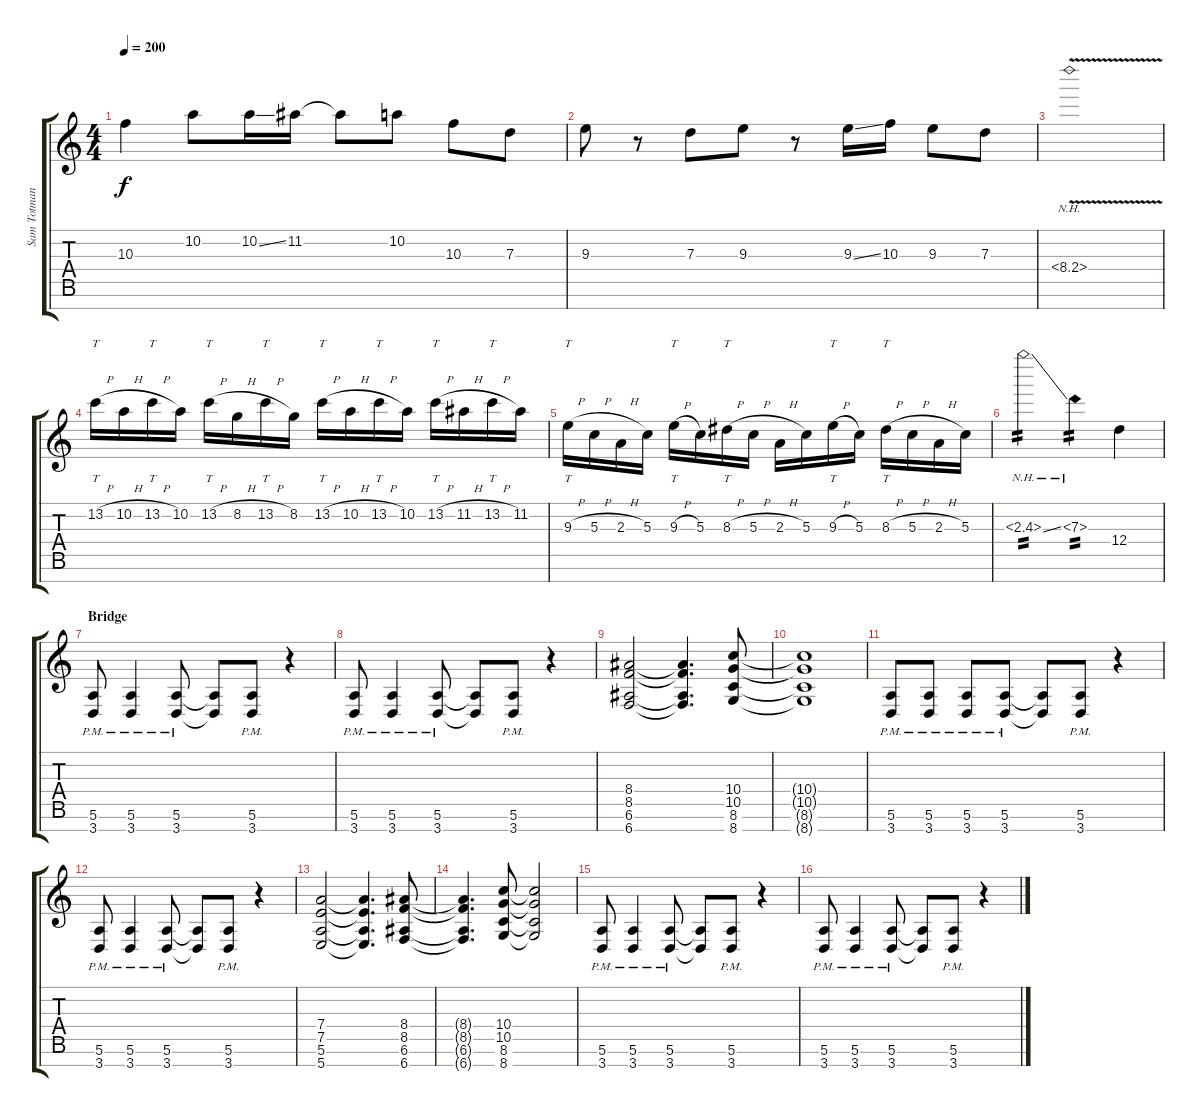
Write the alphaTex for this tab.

\track ("Sam Totman | Lead" "Sam Totman") {instrument overdrivenguitar}
\staff {score tabs}
\tuning (E4 B3 G3 D3 A2 E2 B1) {hide}
\ts (4 4)
\tempo 200
\clef g2
\ks c
10.3.4{dy f} 10.2.8 10.2{ss}.16 11.2.16 11.2{t}.8 10.2.8 10.3.8 7.3.8 |
9.3.8 r.8 7.3.8 9.3.8 r.8 9.3{ss}.16 10.3.16 9.3.8 7.3.8 |
8.4{nh v}.1 |
13.2{h}.16{tt} 10.2{h}.16 13.2{h}.16{tt} 10.2.16 13.2{h}.16{tt} 8.2{h}.16 13.2{h}.16{tt} 8.2.16 13.2{h}.16{tt} 10.2{h}.16 13.2{h}.16{tt} 10.2.16 13.2{h}.16{tt} 11.2{h}.16 13.2{h}.16{tt} 11.2.16 |
9.3{h}.16{tt} 5.3{h}.16 2.3{h}.16 5.3.16 9.3{h}.16{tt} 5.3.16 8.3{h}.16{tt} 5.3{h}.16 2.3{h}.16 5.3.16 9.3{h}.16{tt} 5.3.16 8.3{h}.16{tt} 5.3{h}.16 2.3{h}.16 5.3.16 |
2.3{nh ss}.2{tp 2} 7.3{nh}.4{tp 2} 12.4.4 |
\section ("" "Bridge")
(5.6{pm} 3.7{pm}).8 (5.6{pm} 3.7{pm}).4 (5.6{pm} 3.7{pm}).8 (5.6{t} 3.7{t}).8 (5.6{pm} 3.7{pm}).8 r.4 |
(5.6{pm} 3.7{pm}).8 (5.6{pm} 3.7{pm}).4 (5.6{pm} 3.7{pm}).8 (5.6{t} 3.7{t}).8 (5.6{pm} 3.7{pm}).8 r.4 |
(8.4 8.5 6.6 6.7).2 (8.4{t} 8.5{t} 6.6{t} 6.7{t}).4{d} (10.4 10.5 8.6 8.7).8 |
(10.4{t} 10.5{t} 8.6{t} 8.7{t}).1 |
(5.6{pm} 3.7{pm}).8 (5.6{pm} 3.7{pm}).8 (5.6{pm} 3.7{pm}).8 (5.6{pm} 3.7{pm}).8 (5.6{t} 3.7{t}).8 (5.6{pm} 3.7{pm}).8 r.4 |
(5.6{pm} 3.7{pm}).8 (5.6{pm} 3.7{pm}).4 (5.6{pm} 3.7{pm}).8 (5.6{t} 3.7{t}).8 (5.6{pm} 3.7{pm}).8 r.4 |
(7.4 7.5 5.6 5.7).2 (7.4{t} 7.5{t} 5.6{t} 5.7{t}).4{d} (8.4 8.5 6.6 6.7).8 |
(8.4{t} 8.5{t} 6.6{t} 6.7{t}).4{d} (10.4 10.5 8.6 8.7).8 (10.4{t} 10.5{t} 8.6{t} 8.7{t}).2 |
(5.6{pm} 3.7{pm}).8 (5.6{pm} 3.7{pm}).4 (5.6{pm} 3.7{pm}).8 (5.6{t} 3.7{t}).8 (5.6{pm} 3.7{pm}).8 r.4 |
(5.6{pm} 3.7{pm}).8 (5.6{pm} 3.7{pm}).4 (5.6{pm} 3.7{pm}).8 (5.6{t} 3.7{t}).8 (5.6{pm} 3.7{pm}).8 r.4
